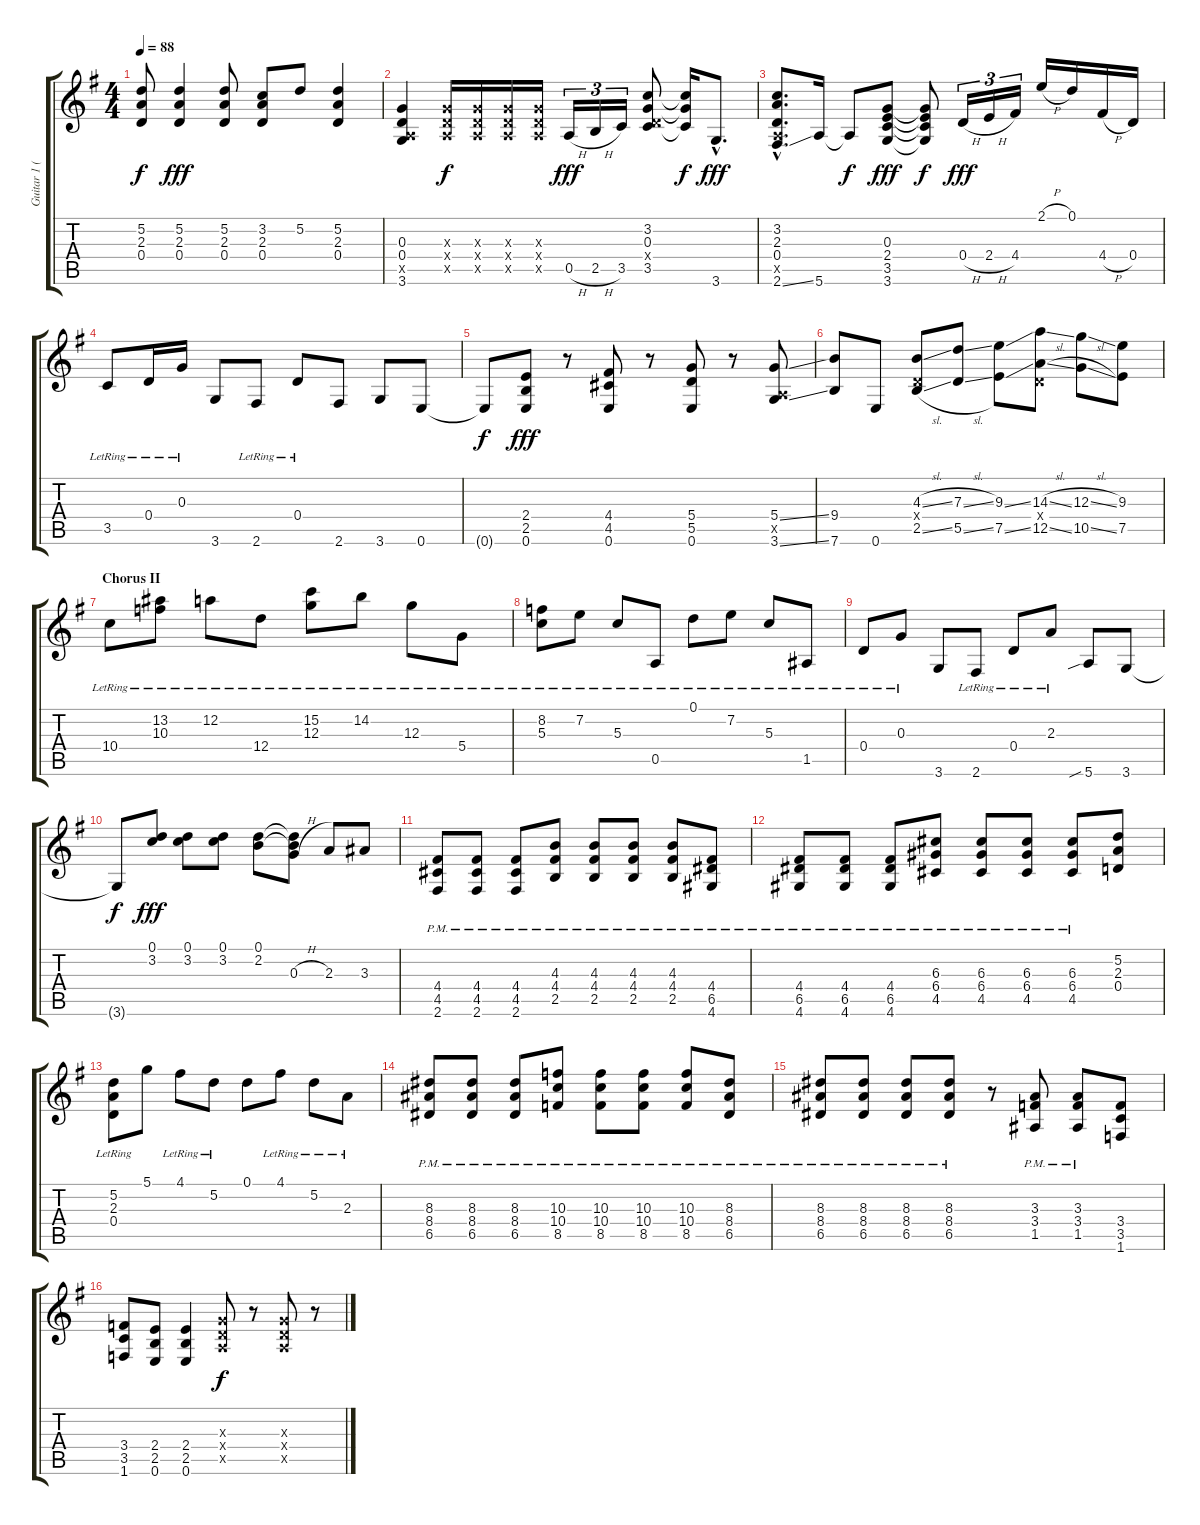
\track ("Guitar 1 (acc. /w alternate tuning)" "Guitar 1 (") {instrument acousticguitarsteel}
\staff {score tabs}
\tuning (D4 A3 G3 D3 A2 E2) {hide}
\ts (4 4)
\tempo 88
\clef g2
\ks g
(5.2{t} 2.3{t} 0.4{t}).8{dy f} (5.2 2.3 0.4).4{dy fff} (5.2 2.3 0.4).8 (3.2 2.3 0.4).8 5.2.8 (5.2 2.3 0.4).4 |
(0.3 0.4 0.5{x} 3.6).4 (0.3{x} 0.4{x} 0.5{x}).16{dy f} (0.3{x} 0.4{x} 0.5{x}).16 (0.3{x} 0.4{x} 0.5{x}).16 (0.3{x} 0.4{x} 0.5{x}).16 0.5{h}.16{tu (3 2) dy fff} 2.5{h}.16{tu (3 2)} 3.5.16{tu (3 2)} (3.2 0.3 0.4{x} 3.5).8 (3.2{t} 0.3{t} 3.5{t}).16{dy f} 3.6{hac}.8{d dy fff} |
(3.2{hac} 2.3{hac} 0.4{hac} 0.5{hac x} 2.6{ss hac}).8{d} 5.6.16 5.6{t}.8{dy f} (0.3 2.4 3.5 3.6).8{dy fff} (0.3{t} 2.4{t} 3.5{t} 3.6{t}).8{dy f} 0.4{h}.16{tu (3 2) dy fff} 2.4{h}.16{tu (3 2)} 4.4.16{tu (3 2)} 2.1{h}.16 0.1.16 4.4{h}.16 0.4.16 |
3.5{lr}.8 0.4{lr}.16 0.3{lr}.16 3.6.8 2.6{lr}.8 0.4{lr}.8 2.6.8 3.6.8 0.6.8 |
0.6{t}.8{dy f} (2.4 2.5 0.6).8{dy fff} r.8 (4.4 4.5 0.6).8 r.8 (5.4 5.5 0.6).8 r.8 (5.4{ss} 0.5{x} 3.6{ss}).8 |
(9.4 7.6).8 0.6.8 (4.3{sl} 0.4{x} 2.5{sl}).8 (7.3{sl} 5.5{sl}).8 (9.3{ss} 7.5{ss}).8 (14.3{sl} 0.4{x} 12.5{sl}).8 (12.3{sl} 10.5{sl}).8 (9.3 7.5).8 |
\section ("" "Chorus II")
10.4{lr}.8 (13.2 10.3{lr}).8 12.2{lr}.8 12.4{lr}.8 (15.2 12.3{lr}).8 14.2{lr}.8 12.3{lr}.8 5.4{lr}.8 |
(8.2 5.3{lr}).8 7.2{lr}.8 5.3{lr}.8 0.5{lr}.8 0.1{lr}.8 7.2{lr}.8 5.3{lr}.8 1.5{lr}.8 |
0.4{lr}.8 0.3{lr}.8 3.6.8 2.6{lr}.8 0.4{lr}.8 2.3{lr}.8 5.6{sib}.8 3.6.8 |
3.6{t}.8{dy f} (0.1 3.2).8{dy fff} (0.1 3.2).8 (0.1 3.2).8 (0.1 2.2).8 (0.1{t} 2.2{t} 0.3{h}).8 2.3.8 3.3.8 |
(4.4{pm} 4.5{pm} 2.6{pm}).8 (4.4{pm} 4.5{pm} 2.6{pm}).8 (4.4{pm} 4.5{pm} 2.6{pm}).8 (4.3{pm} 4.4{pm} 2.5{pm}).8 (4.3{pm} 4.4{pm} 2.5{pm}).8 (4.3{pm} 4.4{pm} 2.5{pm}).8 (4.3{pm} 4.4{pm} 2.5{pm}).8 (4.4{pm} 6.5{pm} 4.6{pm}).8 |
(4.4{pm} 6.5{pm} 4.6{pm}).8 (4.4{pm} 6.5{pm} 4.6{pm}).8 (4.4{pm} 6.5{pm} 4.6{pm}).8 (6.3{pm} 6.4{pm} 4.5{pm}).8 (6.3{pm} 6.4{pm} 4.5{pm}).8 (6.3{pm} 6.4{pm} 4.5{pm}).8 (6.3{pm} 6.4{pm} 4.5{pm}).8 (5.2 2.3 0.4).8 |
(5.2{lr} 2.3{lr} 0.4{lr}).8 5.1.8 4.1{lr}.8 5.2{lr}.8 0.1.8 4.1{lr}.8 5.2{lr}.8 2.3{lr}.8 |
(8.3{pm} 8.4{pm} 6.5{pm}).8 (8.3{pm} 8.4{pm} 6.5{pm}).8 (8.3{pm} 8.4{pm} 6.5{pm}).8 (10.3{pm} 10.4{pm} 8.5{pm}).8 (10.3{pm} 10.4{pm} 8.5{pm}).8 (10.3{pm} 10.4{pm} 8.5{pm}).8 (10.3{pm} 10.4{pm} 8.5{pm}).8 (8.3{pm} 8.4{pm} 6.5{pm}).8 |
(8.3{pm} 8.4{pm} 6.5{pm}).8 (8.3{pm} 8.4{pm} 6.5{pm}).8 (8.3{pm} 8.4{pm} 6.5{pm}).8 (8.3{pm} 8.4{pm} 6.5{pm}).8 r.8 (3.3{pm} 3.4{pm} 1.5{pm}).8 (3.3{pm} 3.4{pm} 1.5{pm}).8 (3.4 3.5 1.6).8 |
(3.4 3.5 1.6).8 (2.4 2.5 0.6).8 (2.4 2.5 0.6).4 (0.3{x} 0.4{x} 0.5{x}).8{dy f} r.8 (0.3{x} 0.4{x} 0.5{x}).8 r.8
